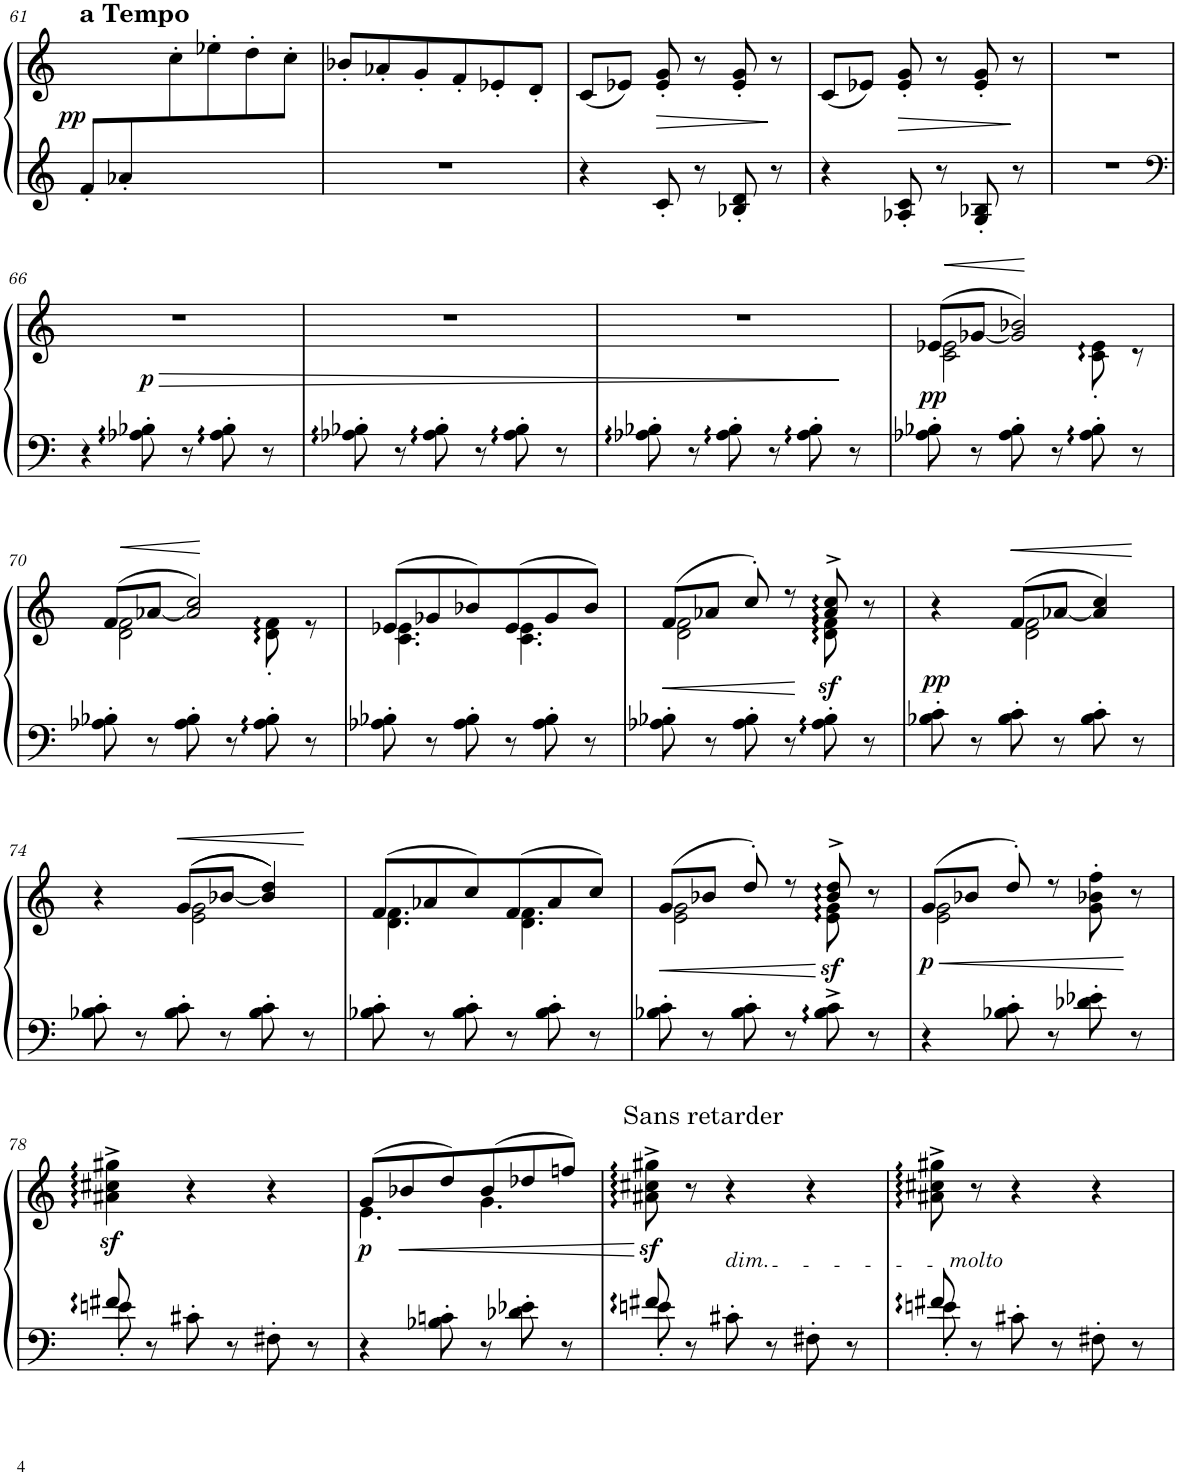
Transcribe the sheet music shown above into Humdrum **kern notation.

**kern	**kern	**dynam
*part1	*part1	*part1
*staff2	*staff1	*staff1/2
*I"Piano	*	*
*I'Pno.	*	*
!!LO:PB:g=z
*clefG2	*clefG2	*
*k[]	*k[]	*
*M3/4	*M3/4	*
=61	=61	=61
*	*^	*
!	!LO:TX:a:B:t=a Tempo	!	!
!	!	!	!LO:DY:a=2
8f'/L	2.ryy	4ryy	pp
8a-X'/	.	.	.
2ryy	.	8cc'\	.
.	.	8ee-X'\	.
.	.	8dd'\	.
.	.	8cc'\J	.
*	*v	*v	*
=62	=62	=62
2.r	8b-X'/L	.
.	8a-X'/	.
.	8g'/	.
.	8f'/	.
.	8e-X'/	.
.	8d'/J	.
=63	=63	=63
4r	(8c/L	.
.	8e-X/J)	.
!	!	!LO:HP:b
8c'/	8e-/' 8g/'	>
8r	8r	.
8B-X/' 8d/'	8e-/' 8g/'	.
8r	8r	]
=64	=64	=64
4r	(8c/L	.
.	8e-X/J)	.
!	!	!LO:HP:b
8A-X/' 8c/'	8e-/' 8g/'	>
8r	8r	.
8G/' 8B-X/'	8e-/' 8g/'	.
8r	8r	]
=65	=65	=65
2.r	2.r	.
!!LO:LB:g=z
=66	=66	=66
*clefF4	*	*
4r	2.r	.
!	!	!LO:DY:a=2
8A-X\' 8B-X\'	.	p
8r	.	.
8A-\' 8B-\'	.	.
8r	.	.
=67	=67	=67
8A-X\' 8B-X\'	2.r	.
8r	.	.
8A-\' 8B-\'	.	.
8r	.	.
8A-\' 8B-\'	.	.
8r	.	.
=68	=68	=68
8A-X\' 8B-X\'	2.r	.
8r	.	.
8A-\' 8B-\'	.	.
8r	.	.
8A-\' 8B-\'	.	.
8r	.	.
=69	=69	=69
!	!	!LO:HP:b
*	*^	*
!	!	!	!LO:DY:n=1:b
8A-X\' 8B-X\'	(8e-X/L	2c\ 2e-\	< pp
8r	[<8g-X/J	.	.
8A-\' 8B-\'	2g-/] 2b-X/)	.	[
8r	.	.	.
8A-\' 8B-\'	.	8c\' 8e-\'	.
8r	.	8r	.
!!LO:LB:g=z	!!
=70	=70	=70	=70
!	!	!	!LO:HP:b
8A-X\' 8B-X\'	(8f/L	2d\ 2f\	<
8r	[<8a-X/J	.	.
8A-\' 8B-\'	2a-/] 2cc/)	.	[
8r	.	.	.
8A-\' 8B-\'	.	8d\' 8f\'	.
8r	.	8r	.
=71	=71	=71	=71
8A-X\' 8B-X\'	(8e-X/L	4.c\ 4.e-\	.
8r	8g-X/	.	.
8A-\' 8B-\'	8b-X/)	.	.
8r	(8e-/	4.c\ 4.e-\	.
8A-\' 8B-\'	8g-/	.	.
8r	8b-/J)	.	.
=72	=72	=72	=72
!	!	!	!LO:HP:b
8A-X\' 8B-X\'	(8f/L	2d\ 2f\	<
8r	8a-X/J	.	.
8A-\' 8B-\'	8cc'/)	.	.
8r	8r	.	.
!	!	!	!LO:DY:n=1:b
8A-\' 8B-\'	8a-/^ 8cc/^	8d\ 8f\	[ sf
8r	8r	8ryy	.
=73	=73	=73	=73
!	!	!	!LO:DY:b
8B-X\' 8c\'	4r	4ryy	pp
8r	.	.	.
!	!	!	!LO:HP:b
8B-\' 8c\'	(8f/L	2d\ 2f\	<
8r	[<8a-X/J	.	.
8B-\' 8c\'	4a-/] 4cc/)	.	.
8r	.	.	.
*	*v	*v	*
.	.	[
!!LO:LB:g=z
=74	=74	=74
*	*^	*
8B-X\' 8c\'	4r	4ryy	.
8r	.	.	.
!	!	!	!LO:HP:b
8B-\' 8c\'	((8g/L	2e\ 2g\	<
8r	[<8b-X/J	.	.
8B-\' 8c\'	4b-/] 4dd/))	.	.
8r	.	.	.
*	*v	*v	*
.	.	[
=75	=75	=75
*	*^	*
8B-X\' 8c\'	(8f/L	4.d\ 4.f\	.
8r	8a-X/	.	.
8B-\' 8c\'	8cc/)	.	.
8r	(8f/	4.d\ 4.f\	.
8B-\' 8c\'	8a-/	.	.
8r	8cc/J)	.	.
=76	=76	=76	=76
!	!	!	!LO:HP:b
8B-X\' 8c\'	(8g/L	2e\ 2g\	<
8r	8b-X/J	.	.
8B-\' 8c\'	8dd'/)	.	.
8r	8r	.	.
!	!	!	!LO:DY:n=1:b
8B-\^ 8c\^	8b-/^ 8dd/^	8e\ 8g\	[ sf
8r	8r	8ryy	.
=77	=77	=77	=77
!	!	!	!LO:HP:b
!	!	!	!LO:DY:n=1:b
4r	(8g/L	2e\ 2g\	< p
.	8b-X/J	.	.
8B-X\' 8c\'	8dd'/)	.	.
8r	8r	.	.
8d-X\' 8e-X\'	8g\'> 8b-X\'> 8ff\'>	4ryy	.
8r	8r	.	[
*	*v	*v	*
!!LO:LB:g=z
=78	=78	=78
*^	*	*
8en'\	8f#X/	4a#X\z<^ 4cc#X\z<^ 4gg#X\z<^	.
8r	2ryy	.	.
8c#X'>\	.	4r	.
8r	.	.	.
8F#X'\	.	4r	.
8r	8ryy	.	.
=79	=79	=79	=79
!	!	!	!LO:HP:b
*	*	*^	*
!	!	!	!	!LO:DY:n=1:b
*v	*v	*	*	*
4r	(8g/L	4.e\	< p
.	8b-X/	.	.
8B-X\' 8cn\'	8dd/)	.	.
8r	(8b-/	4.g\	.
8d-X\' 8e-X\'	8dd-X/	.	.
8r	8ffn/J)	.	.
*	*v	*v	*
.	.	[
=80	=80	=80
*^	*	*
!	!	!LO:TX:a:t=Sans retarder	!
8en'\	8f#X/	8a#X\z<^ 8cc#X\z<^ 8gg#X\z<^	.
8r	2ryy	8r	.
!	!	!LO:TX:b:i:t=dim.	!
8c#X'>\	.	4r	.
8r	.	.	.
8F#X'\	.	4r	.
8r	8ryy	.	.
=81	=81	=81	=81
8en'\	8f#X/	8a#X\^ 8cc#X\^ 8gg#X\^	.
!	!	!LO:TX:b:i:t=molto	!
8r	2ryy	8r	.
8c#X'>\	.	4r	.
8r	.	.	.
8F#X'\	.	4r	.
8r	8ryy	.	.
*v	*v	*	*
=	=	=
*-	*-	*-
